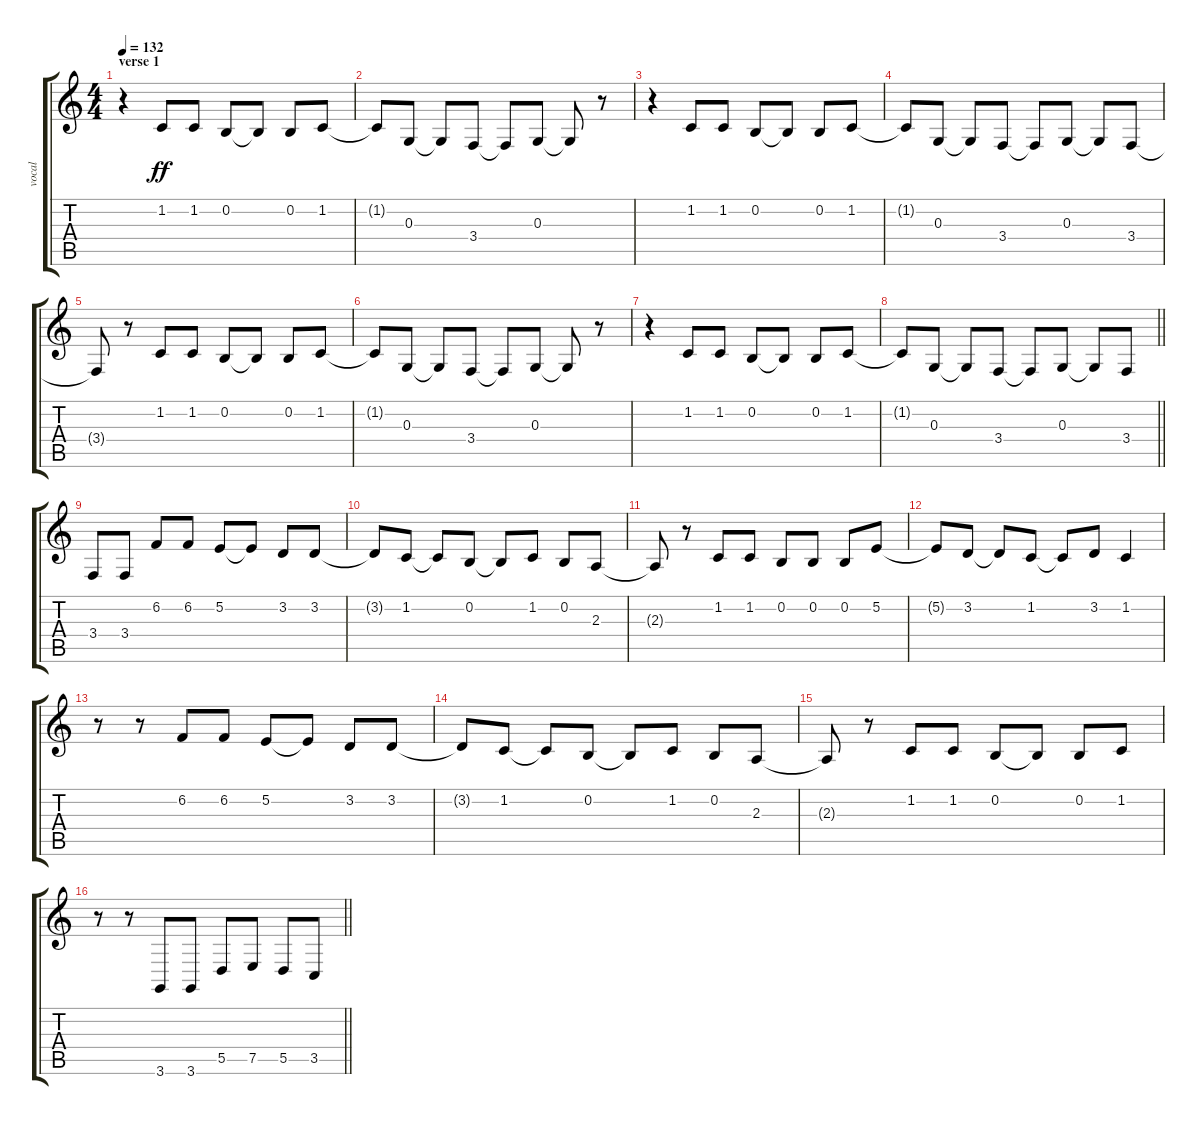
\track ("vocal" "vocal") {instrument lead2sawtooth}
\staff {score tabs}
\tuning (E4 B3 G3 D3 A2 E2) {hide}
\ts (4 4)
\section ("" "verse 1")
\tempo 132
\clef g2
\ks c
r.4{dy ff} 1.2.8 1.2.8 0.2.8 0.2{t}.8 0.2.8 1.2.8 |
1.2{t}.8 0.3.8 0.3{t}.8 3.4.8 3.4{t}.8 0.3.8 0.3{t}.8 r.8 |
r.4 1.2.8 1.2.8 0.2.8 0.2{t}.8 0.2.8 1.2.8 |
1.2{t}.8 0.3.8 0.3{t}.8 3.4.8 3.4{t}.8 0.3.8 0.3{t}.8 3.4.8 |
3.4{t}.8 r.8 1.2.8 1.2.8 0.2.8 0.2{t}.8 0.2.8 1.2.8 |
1.2{t}.8 0.3.8 0.3{t}.8 3.4.8 3.4{t}.8 0.3.8 0.3{t}.8 r.8 |
r.4 1.2.8 1.2.8 0.2.8 0.2{t}.8 0.2.8 1.2.8 |
\barLineRight lightlight
1.2{t}.8 0.3.8 0.3{t}.8 3.4.8 3.4{t}.8 0.3.8 0.3{t}.8 3.4.8 |
\section ("" "")
3.4.8 3.4.8 6.2.8 6.2.8 5.2.8 5.2{t}.8 3.2.8 3.2.8 |
3.2{t}.8 1.2.8 1.2{t}.8 0.2.8 0.2{t}.8 1.2.8 0.2.8 2.3.8 |
2.3{t}.8 r.8 1.2.8 1.2.8 0.2.8 0.2.8 0.2.8 5.2.8 |
5.2{t}.8 3.2.8 3.2{t}.8 1.2.8 1.2{t}.8 3.2.8 1.2.4 |
r.8 r.8 6.2.8 6.2.8 5.2.8 5.2{t}.8 3.2.8 3.2.8 |
3.2{t}.8 1.2.8 1.2{t}.8 0.2.8 0.2{t}.8 1.2.8 0.2.8 2.3.8 |
2.3{t}.8 r.8 1.2.8 1.2.8 0.2.8 0.2{t}.8 0.2.8 1.2.8 |
\barLineRight lightlight
r.8 r.8 3.6.8 3.6.8 5.5.8 7.5.8 5.5.8 3.5.8
